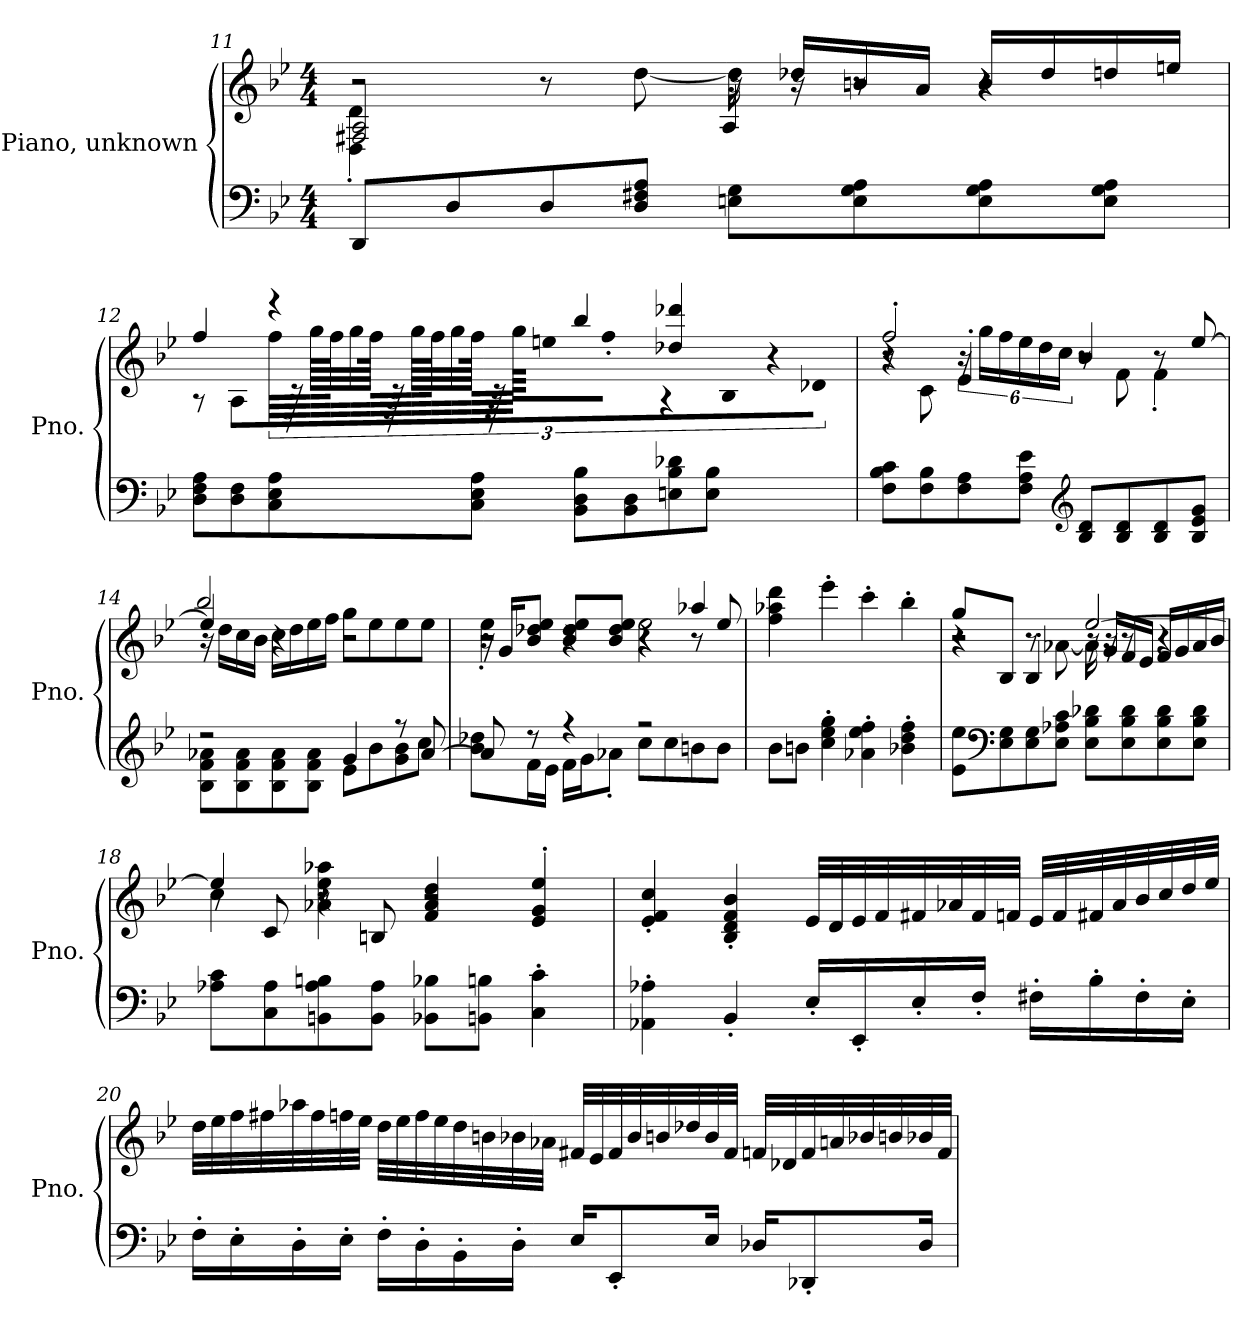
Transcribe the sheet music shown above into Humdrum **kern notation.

**kern	**kern
*part1	*part1
*staff2	*staff1
*I"Piano, unknown	*
*I'Pno.	*
*clefF4	*clefG2
*k[b-e-]	*k[b-e-]
*M4/4	*M4/4
=11	=11
*	*^
*	*	*^
8DD/L	2F#X/ 2A/	4D\' 4d\'	2r
8D/	.	.	.
8D/	.	8r	.
8D/ 8F#X/ 8A/J	.	[8dd\	.
8En\ 8G\L	16r	16dd\]	4A'/
.	16dd-X/LL	16r	.
8E\ 8G\ 8A\	16bn/	8r	.
.	16a/JJ	.	.
8E\ 8G\ 8A\	16b/LL	4r	4r
.	16dd-/	.	.
8E\ 8G\ 8A\J	16ddn/	.	.
.	16een/JJ	.	.
*	*	*v	*v
!!LO:LB:g=z
=12	=12	=12
8D\ 8F\ 8A\L	4ff/	8r
8D\ 8F\	.	8A\L
8C\ 8E-\ 8A\	4r	96ff\Jkkk
.	.	96r
.	.	96gg\LLLL
*	*	*Xbrackettup
.	.	96ff\J
.	.	48gg\
*	*	*brackettup
.	.	96ff\JJJk
.	.	96r
.	.	96gg\LLLL
*	*	*Xbrackettup
.	.	96ff\J
.	.	48gg\
*	*	*brackettup
8C\ 8E-\ 8A\J	.	96ff\JJJk
.	.	96r
.	.	96gg\KLLL
.	.	32een\J
.	.	16ff'\JJ
8BB-\ 8D\ 8B-\L	4bb-/	8r
8BB-\ 8D\	.	8B-\
8En\ 8B-\ 8d-X\	4dd-X/ 4ddd-X/	8r
8E\ 8B-\J	.	8d-X\
=13	=13	=13
*	*	*^
8F\ 8B-\ 8c\L	2ff'/	8r	4r
8F\ 8B-\	.	8c\	.
8F\ 8A\	.	24r	4e-'/
.	.	24gg\LL	.
.	.	24ff\	.
*	*	*Xbrackettup	*
8F\ 8A\ 8e-\J	.	24ee-\	.
.	.	24dd\	.
.	.	24cc\JJ	.
*clefG2	*	*	*
8B-/ 8d/L	4b-/	8r	2r
8B-/ 8d/	.	8f\	.
8B-/ 8d/	8r	4f'\	.
8B-/ 8e-/ 8g/J	[8ee-/	.	.
!!LO:PB:g=z	!!	!!
=14	=14	=14	=14
*^	*	*	*
2r	8B-\ 8f\ 8a-X\L	4ee-/]	16r	2bb-/
.	.	.	16dd\LL	.
.	8B-\ 8f\ 8a-\	.	16cc\	.
.	.	.	16b-\JJ	.
.	8B-\ 8f\ 8a-\	4r	16cc\LL	.
.	.	.	16dd\	.
.	8B-\ 8f\ 8a-\J	.	16ee-\	.
.	.	.	16ff\JJ	.
4g/	8e-\L	2r	8gg\L	2r
.	8b-\	.	8ee-\	.
8r	8g\ 8b-\	.	8ee-\	.
[8a-/	8cc\J	.	8ee-\J	.
=15	=15	=15	=15	=15
8a-/]	8b-\ 8dd-X\L	2r	4ee-'\	16r
.	.	.	.	16g/KL
8r	16f\L	.	.	8b-/ 8dd-X/ 8ee-/J
.	16e-\JJ	.	.	.
4r	16f\LL	.	4r	8b-/ 8dd-/ 8ee-/L
.	16g\J	.	.	.
.	8a-X'\J	.	.	8b-/ 8dd-/ 8ee-/J
2r	8cc\L	4r	2ee-\	4r
.	8cc\	.	.	.
.	8bn\	4aa-X/	.	8r
.	8b\J	.	.	8ee-/
*v	*v	*	*	*
*	*v	*v	*v
=16	=16
8b-\L	4ff\ 4aa-X\ 4ddd\
8bn\J	.
4cc\' 4ee-\' 4gg\'	4eee-'\
4a-X\' 4ee-\' 4ff\'	4ccc'\
4b-X\' 4dd\' 4ff\'	4bb-'\
!!LO:LB:g=z
=17	=17
*	*^
*	*	*^
8e-\ 8ee-\L	2r	4r	8gg/L
*clefF4	*	*	*
8E-\ 8G\	.	.	8B-/J
8E-\ 8G\	.	8r	4B-'/
8E-\ 8A-X\ 8c\J	.	[8a-X\	.
8E-\ 8B-\ 8d-X\L	[2ee-/	16a-\]	16r
.	.	16r	16g/LL
8E-\ 8B-\ 8d-\	.	8r	16f/
.	.	.	16e-/JJ
8E-\ 8B-\ 8d-\	.	4r	16f/LL
.	.	.	16g/
8E-\ 8B-\ 8d-\J	.	.	16a-/
.	.	.	16b-/JJ
=18	=18	=18	=18
8A-X\ 8c\L	4ee-/]	4cc\	8r
8C\ 8A-\	.	.	8c/
8BBn\ 8A-\ 8Bn\	4r	4a-X\ 4ee-\ 4aa-X\	8r
8BB\ 8A-\J	.	.	8Bn/
8BB-X\ 8B-X\L	2r	2r	4f/ 4a-/ 4dd/
8BBn\ 8Bn\J	.	.	.
4C\' 4c\'	.	.	4e-/' 4g/' 4ee-/'
*	*v	*v	*v
!!LO:LB:g=z
=19	=19
4AA-X\' 4A-X\'	4e-/' 4f/' 4cc/'
4BB-'/	4B-/' 4d/' 4f/' 4b-/'
16E-'/LL	32e-/LLL
.	32d/
16EE-'/	32e-/
.	32f/
16E-'/	32f#X/
.	32a-X/
16F'/JJ	32f#/
.	32fn/JJJ
16F#X'\LL	32e-/LLL
.	32f/
16B-'\	32f#X/
.	32a-/
16F#'\	32b-/
.	32cc/
16E-'\JJ	32dd/
.	32ee-/JJJ
!!LO:LB:g=z
=20	=20
16F'\LL	32dd\LLL
.	32ee-\
16E-'\	32ff\
.	32ff#X\
16D'\	32aa-X\
.	32ff#\
16E-'\JJ	32ffn\
.	32ee-\JJJ
16F'\LL	32dd\LLL
.	32ee-\
16D'\	32ff\
.	32ee-\
16BB-'\	32dd\
.	32bn\
16D'\JJ	32b-X\
.	32a-X\JJJ
16E-/KL	32f#X/LLL
.	32e-/
8EE-'/	32f#/
.	32b-/
.	32bn/
.	32dd-X/
16E-/Jk	32b/
.	32f#/JJJ
16D-X/KL	32fn/LLL
.	32d-X/
8DD-X'/	32f/
.	32an/
.	32b-X/
.	32bn/
16D-/Jk	32b-X/
.	32f/JJJ
=	=
*-	*-
